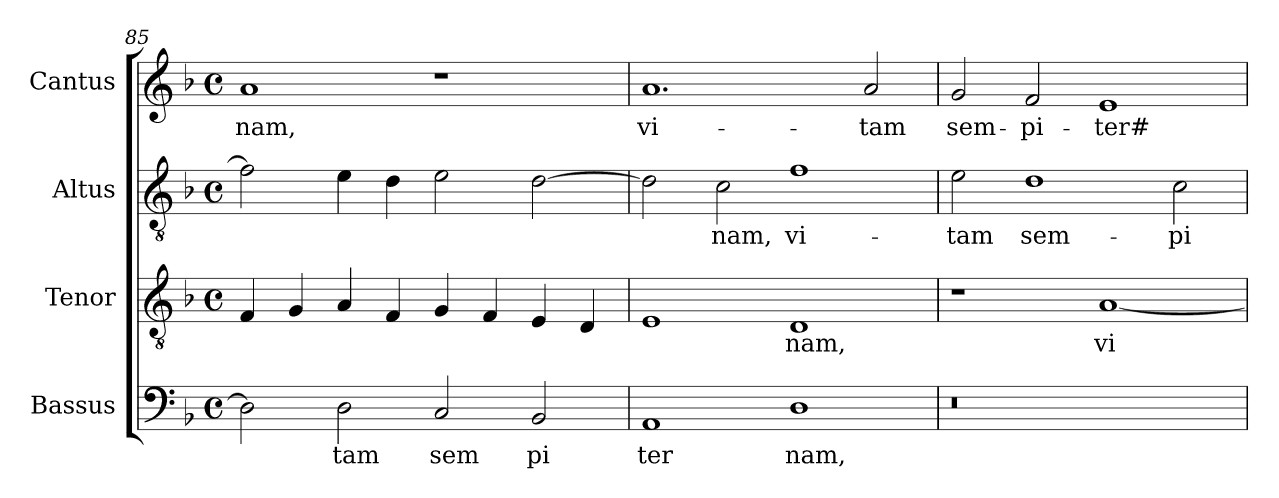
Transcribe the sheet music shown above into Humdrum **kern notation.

**kern	**text	**kern	**text	**kern	**text	**kern	**text
*part4	*part4	*part3	*part3	*part2	*part2	*part1	*part1
*staff4	*staff4	*staff3	*staff3	*staff2	*staff2	*staff1	*staff1
*I"Bassus	*	*I"Tenor	*	*I"Altus	*	*I"Cantus	*
*clefF4	*	*clefGv2	*	*clefGv2	*	*clefG2	*
*k[b-]	*	*k[b-]	*	*k[b-]	*	*k[b-]	*
*F:	*	*F:	*	*F:	*	*F:	*
*M4/4	*	*M4/4	*	*M4/4	*	*M4/4	*
*met(c)	*	*met(c)	*	*met(c)	*	*met(c)	*
=85	=85	=85	=85	=85	=85	=85	=85
!	!	!	!	!	!	!	!LO:LY:b:cj
2D\]	.	4F/	.	2f\]	.	1a	-nam,
.	.	4G/	.	.	.	.	.
!	!LO:LY:b:cj	!	!	!	!	!	!
2D\	tam	4A/	.	4e\	.	.	.
.	.	4F/	.	4d\	.	.	.
!	!LO:LY:b:cj	!	!	!	!	!	!
2C/	sem	4G/	.	2e\	.	1r	.
.	.	4F/	.	.	.	.	.
!	!LO:LY:b:cj	!	!	!	!	!	!
2BB-/	pi	4E/	.	[>2d\	.	.	.
.	.	4D/	.	.	.	.	.
!!LO:LB:g=z
=86	=86	=86	=86	=86	=86	=86	=86
!	!LO:LY:b:cj	!	!	!	!	!	!LO:LY:b:cj
1AA	ter	1E	.	2d\]	.	1.a	vi-
!	!	!	!	!	!LO:LY:b:cj	!	!
.	.	.	.	2c\	nam,	.	.
!	!LO:LY:b:cj	!	!LO:LY:b:cj	!	!LO:LY:b:cj	!	!
1D	nam,	1D	-nam,	1f	vi-	.	.
!	!	!	!	!	!	!	!LO:LY:b:cj
.	.	.	.	.	.	2a/	-tam
=87	=87	=87	=87	=87	=87	=87	=87
!	!	!	!	!	!LO:LY:b:cj	!	!LO:LY:b:cj
0r	.	1r	.	2e\	-tam	2g/	sem-
!	!	!	!	!	!LO:LY:b:cj	!	!LO:LY:b:cj
.	.	.	.	1d	sem-	2f/	-pi-
!	!	!	!LO:LY:b:cj	!	!	!	!LO:LY:b:cj
.	.	[<1A	vi	.	.	1e	-ter#-
!	!	!	!	!	!LO:LY:b:cj	!	!
.	.	.	.	2c\	-pi-	.	.
=	=	=	=	=	=	=	=
*-	*-	*-	*-	*-	*-	*-	*-
